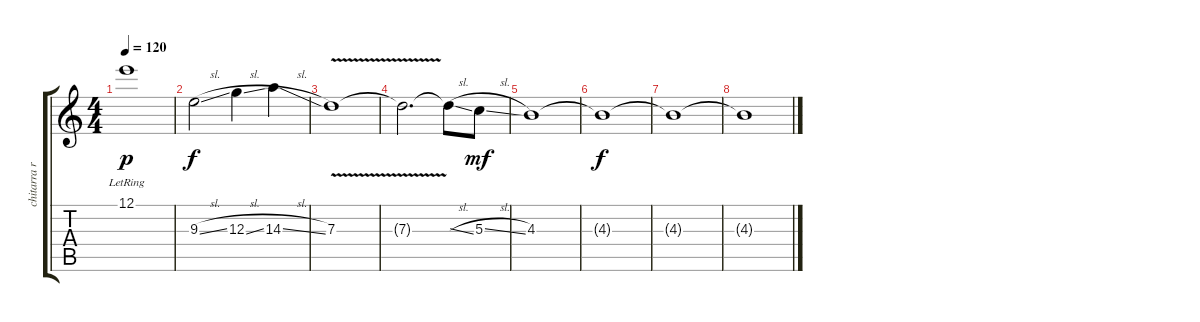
\track ("chitarra riempimento" "chitarra r") {instrument overdrivenguitar}
\staff {score tabs}
\tuning (E4 B3 G3 D3 A2 E2) {hide}
\ts (4 4)
\tempo 120
\clef g2
\ks c
12.1{lr}.1{dy p} |
9.3{sl}.2{dy f} 12.3{sl}.4 14.3{sl}.4 |
7.3{v}.1 |
7.3{t}.2{d} 7.3{sl t}.8 5.3{sl}.8{dy mf} |
4.3.1 |
4.3{t}.1{dy f} |
4.3{t}.1 |
4.3{t}.1
